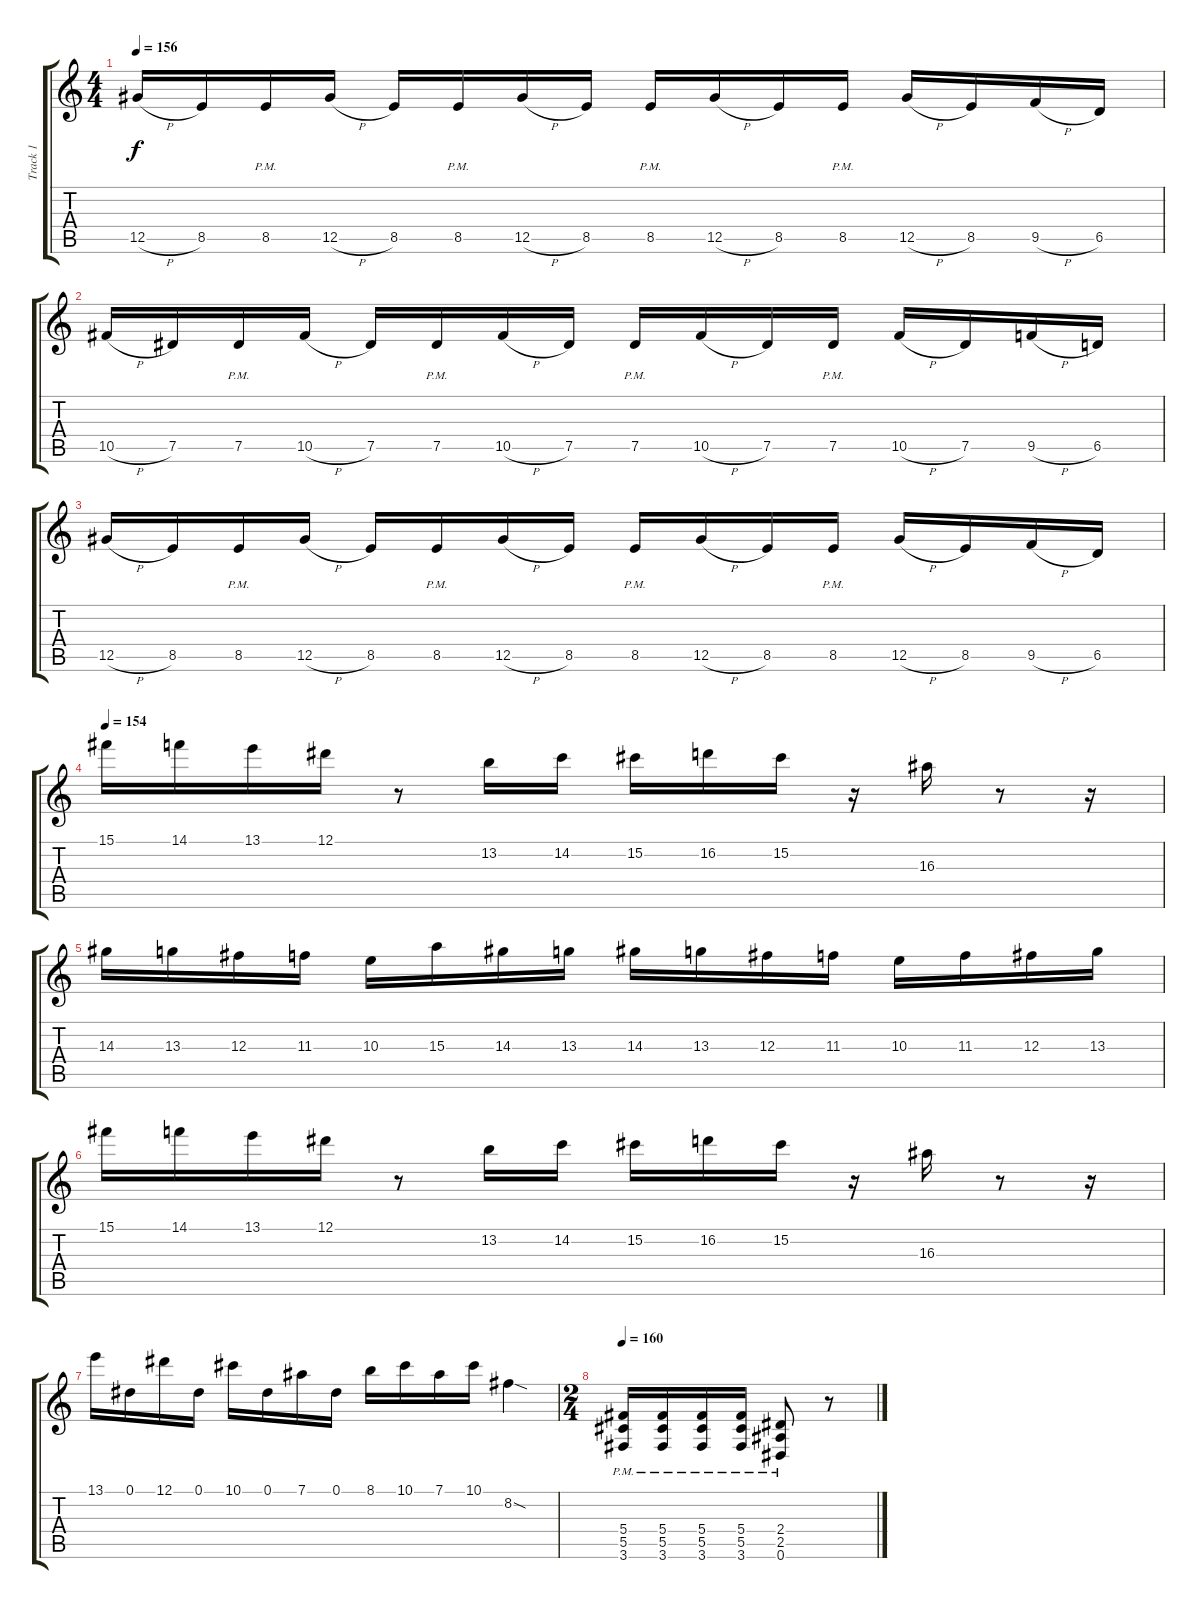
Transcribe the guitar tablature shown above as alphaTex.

\track ("Track 1" "Track 1") {instrument overdrivenguitar}
\staff {score tabs}
\tuning (Eb4 Bb3 Gb3 Db3 Ab2 Eb2) {hide}
\ts (4 4)
\tempo 156
\clef g2
\ks c
12.5{h}.16{dy f} 8.5.16 8.5{pm}.16 12.5{h}.16 8.5.16 8.5{pm}.16 12.5{h}.16 8.5.16 8.5{pm}.16 12.5{h}.16 8.5.16 8.5{pm}.16 12.5{h}.16 8.5.16 9.5{h}.16 6.5.16 |
10.5{h}.16 7.5.16 7.5{pm}.16 10.5{h}.16 7.5.16 7.5{pm}.16 10.5{h}.16 7.5.16 7.5{pm}.16 10.5{h}.16 7.5.16 7.5{pm}.16 10.5{h}.16 7.5.16 9.5{h}.16 6.5.16 |
12.5{h}.16 8.5.16 8.5{pm}.16 12.5{h}.16 8.5.16 8.5{pm}.16 12.5{h}.16 8.5.16 8.5{pm}.16 12.5{h}.16 8.5.16 8.5{pm}.16 12.5{h}.16 8.5.16 9.5{h}.16 6.5.16 |
\tempo 154
15.1.16{balance 8} 14.1.16 13.1.16 12.1.16 r.8 13.2.16 14.2.16 15.2.16 16.2.16 15.2.16 r.16 16.3.16 r.8 r.16 |
14.3.16 13.3.16 12.3.16 11.3.16 10.3.16 15.3.16 14.3.16 13.3.16 14.3.16 13.3.16 12.3.16 11.3.16 10.3.16 11.3.16 12.3.16 13.3.16 |
15.1.16 14.1.16 13.1.16 12.1.16 r.8 13.2.16 14.2.16 15.2.16 16.2.16 15.2.16 r.16 16.3.16 r.8 r.16 |
13.1.16 0.1.16 12.1.16 0.1.16 10.1.16 0.1.16 7.1.16 0.1.16 8.1.16 10.1.16 7.1.16 10.1.16 8.2{sod}.4 |
\ts (2 4)
\tempo 160
(5.4{pm} 5.5{pm} 3.6{pm}).16{balance 4} (5.4{pm} 5.5{pm} 3.6{pm}).16 (5.4{pm} 5.5{pm} 3.6{pm}).16 (5.4{pm} 5.5{pm} 3.6{pm}).16 (2.4{pm} 2.5{pm} 0.6{pm}).8 r.8
